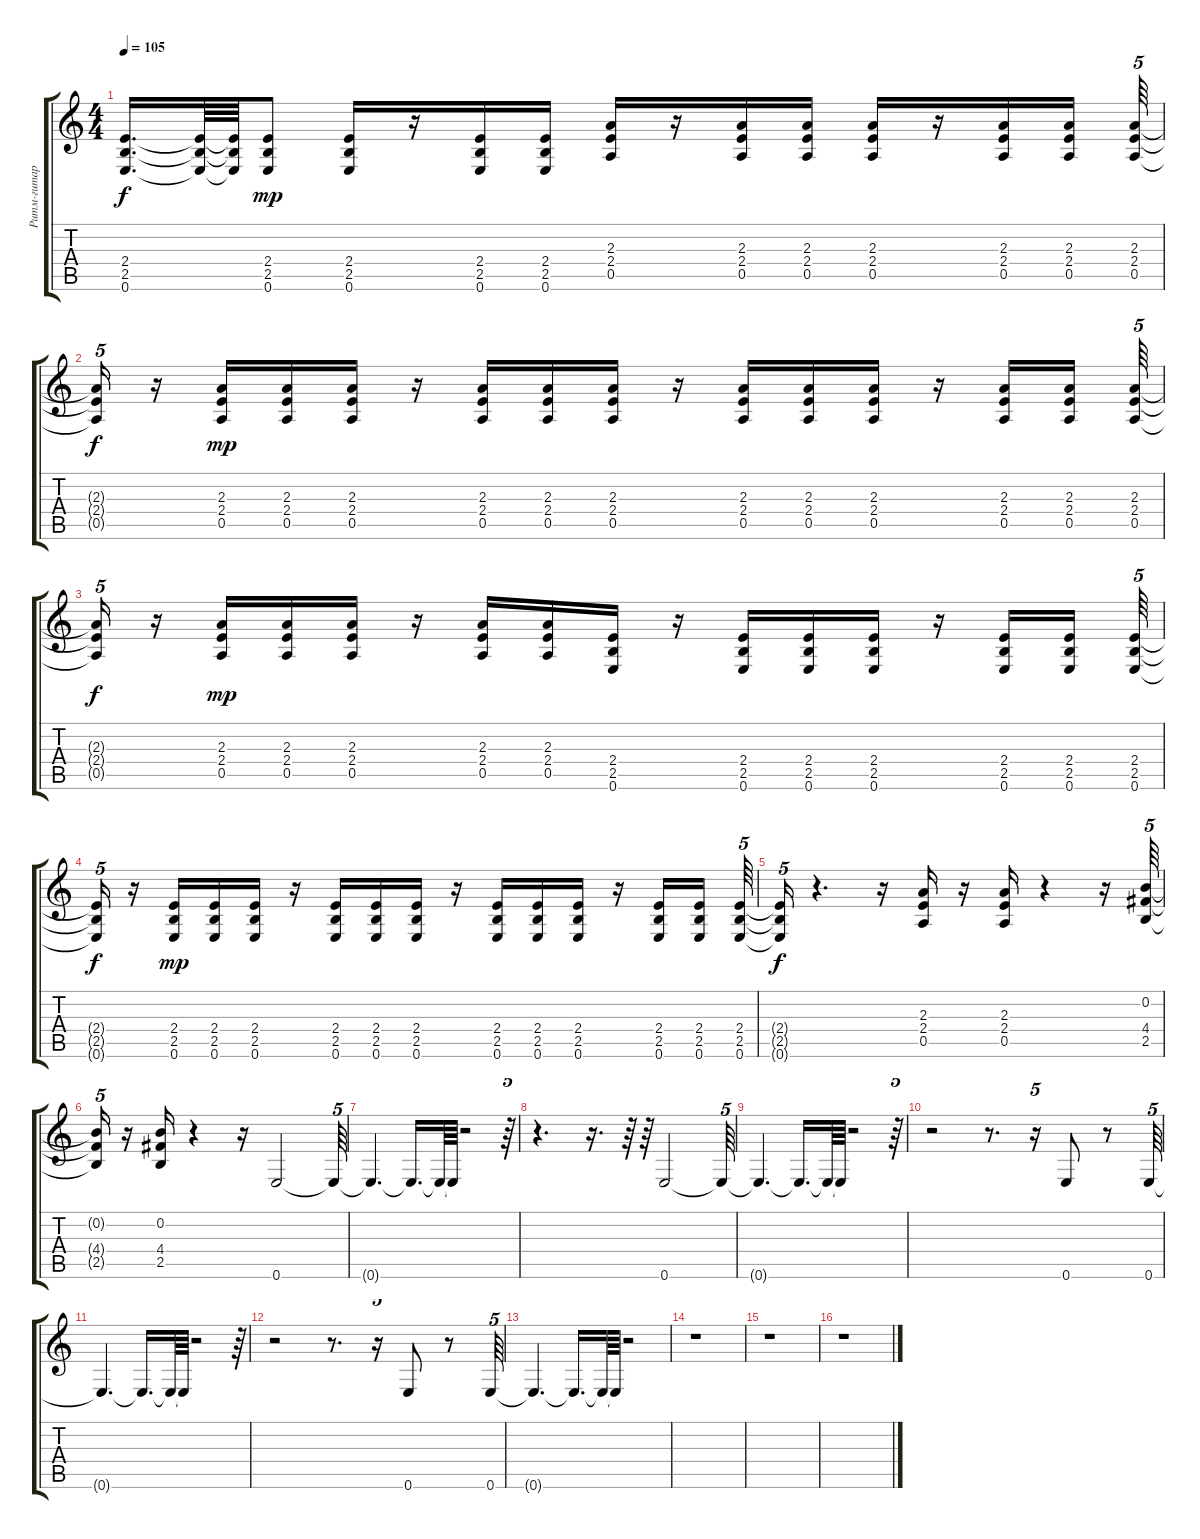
\track ("Ритм-гитара" "Ритм-гитар") {instrument distortionguitar}
\staff {score tabs}
\tuning (E4 B3 G3 D3 A2 E2) {hide}
\ts (4 4)
\tempo 105
\clef g2
\ks c
(2.4{t} 2.5{t} 0.6{t}).16{d dy f} (2.4{t} 2.5{t} 0.6{t}).64 (2.4{t} 2.5{t} 0.6{t}).64 (2.4 2.5 0.6).8{dy mp} (2.4 2.5 0.6).16 r.16 (2.4 2.5 0.6).16 (2.4 2.5 0.6).16 (2.3 2.4 0.5).16 r.16 (2.3 2.4 0.5).16 (2.3 2.4 0.5).16 (2.3 2.4 0.5).16 r.16 (2.3 2.4 0.5).16 (2.3 2.4 0.5).16 (2.3 2.4 0.5).64{tu (5 4)} |
(2.3{t} 2.4{t} 0.5{t}).16{tu (5 4) dy f} r.16 (2.3 2.4 0.5).16{dy mp} (2.3 2.4 0.5).16 (2.3 2.4 0.5).16 r.16 (2.3 2.4 0.5).16 (2.3 2.4 0.5).16 (2.3 2.4 0.5).16 r.16 (2.3 2.4 0.5).16 (2.3 2.4 0.5).16 (2.3 2.4 0.5).16 r.16 (2.3 2.4 0.5).16 (2.3 2.4 0.5).16{beam splitsecondary} (2.3 2.4 0.5).64{tu (5 4)} |
(2.3{t} 2.4{t} 0.5{t}).16{tu (5 4) dy f} r.16 (2.3 2.4 0.5).16{dy mp} (2.3 2.4 0.5).16 (2.3 2.4 0.5).16 r.16 (2.3 2.4 0.5).16 (2.3 2.4 0.5).16 (2.4 2.5 0.6).16 r.16 (2.4 2.5 0.6).16 (2.4 2.5 0.6).16 (2.4 2.5 0.6).16 r.16 (2.4 2.5 0.6).16 (2.4 2.5 0.6).16{beam splitsecondary} (2.4 2.5 0.6).64{tu (5 4)} |
(2.4{t} 2.5{t} 0.6{t}).16{tu (5 4) dy f} r.16 (2.4 2.5 0.6).16{dy mp} (2.4 2.5 0.6).16 (2.4 2.5 0.6).16 r.16 (2.4 2.5 0.6).16 (2.4 2.5 0.6).16 (2.4 2.5 0.6).16 r.16 (2.4 2.5 0.6).16 (2.4 2.5 0.6).16 (2.4 2.5 0.6).16 r.16 (2.4 2.5 0.6).16 (2.4 2.5 0.6).16{beam splitsecondary} (2.4 2.5 0.6).64{tu (5 4)} |
(2.4{t} 2.5{t} 0.6{t}).16{tu (5 4) dy f} r.4{d} r.16 (2.3 2.4 0.5).16 r.16 (2.3 2.4 0.5).16 r.4 r.16 (0.2 4.4 2.5).64{tu (5 4)} |
(0.2{t} 4.4{t} 2.5{t}).16{tu (5 4)} r.16 (0.2 4.4 2.5).16 r.4 r.16 0.6.2 0.6{t}.64{tu (5 4)} |
0.6{t}.4{d} 0.6{t}.16{d} 0.6{t}.64 0.6{t}.64 r.2 r.64{tu (5 4)} |
r.4{d} r.16{d} r.64 r.64 0.6.2 0.6{t}.64{tu (5 4)} |
0.6{t}.4{d} 0.6{t}.16{d} 0.6{t}.64 0.6{t}.64 r.2 r.64{tu (5 4)} |
r.2 r.8{d} r.16{tu (5 4)} 0.6.8 r.8 0.6.64{tu (5 4)} |
0.6{t}.4{d} 0.6{t}.16{d} 0.6{t}.64 0.6{t}.64 r.2 r.64{tu (5 4)} |
r.2 r.8{d} r.16{tu (5 4)} 0.6.8 r.8 0.6.64{tu (5 4)} |
0.6{t}.4{d} 0.6{t}.16{d} 0.6{t}.64 0.6{t}.64 r.2 |
r.1 |
r.1 |
r.1
